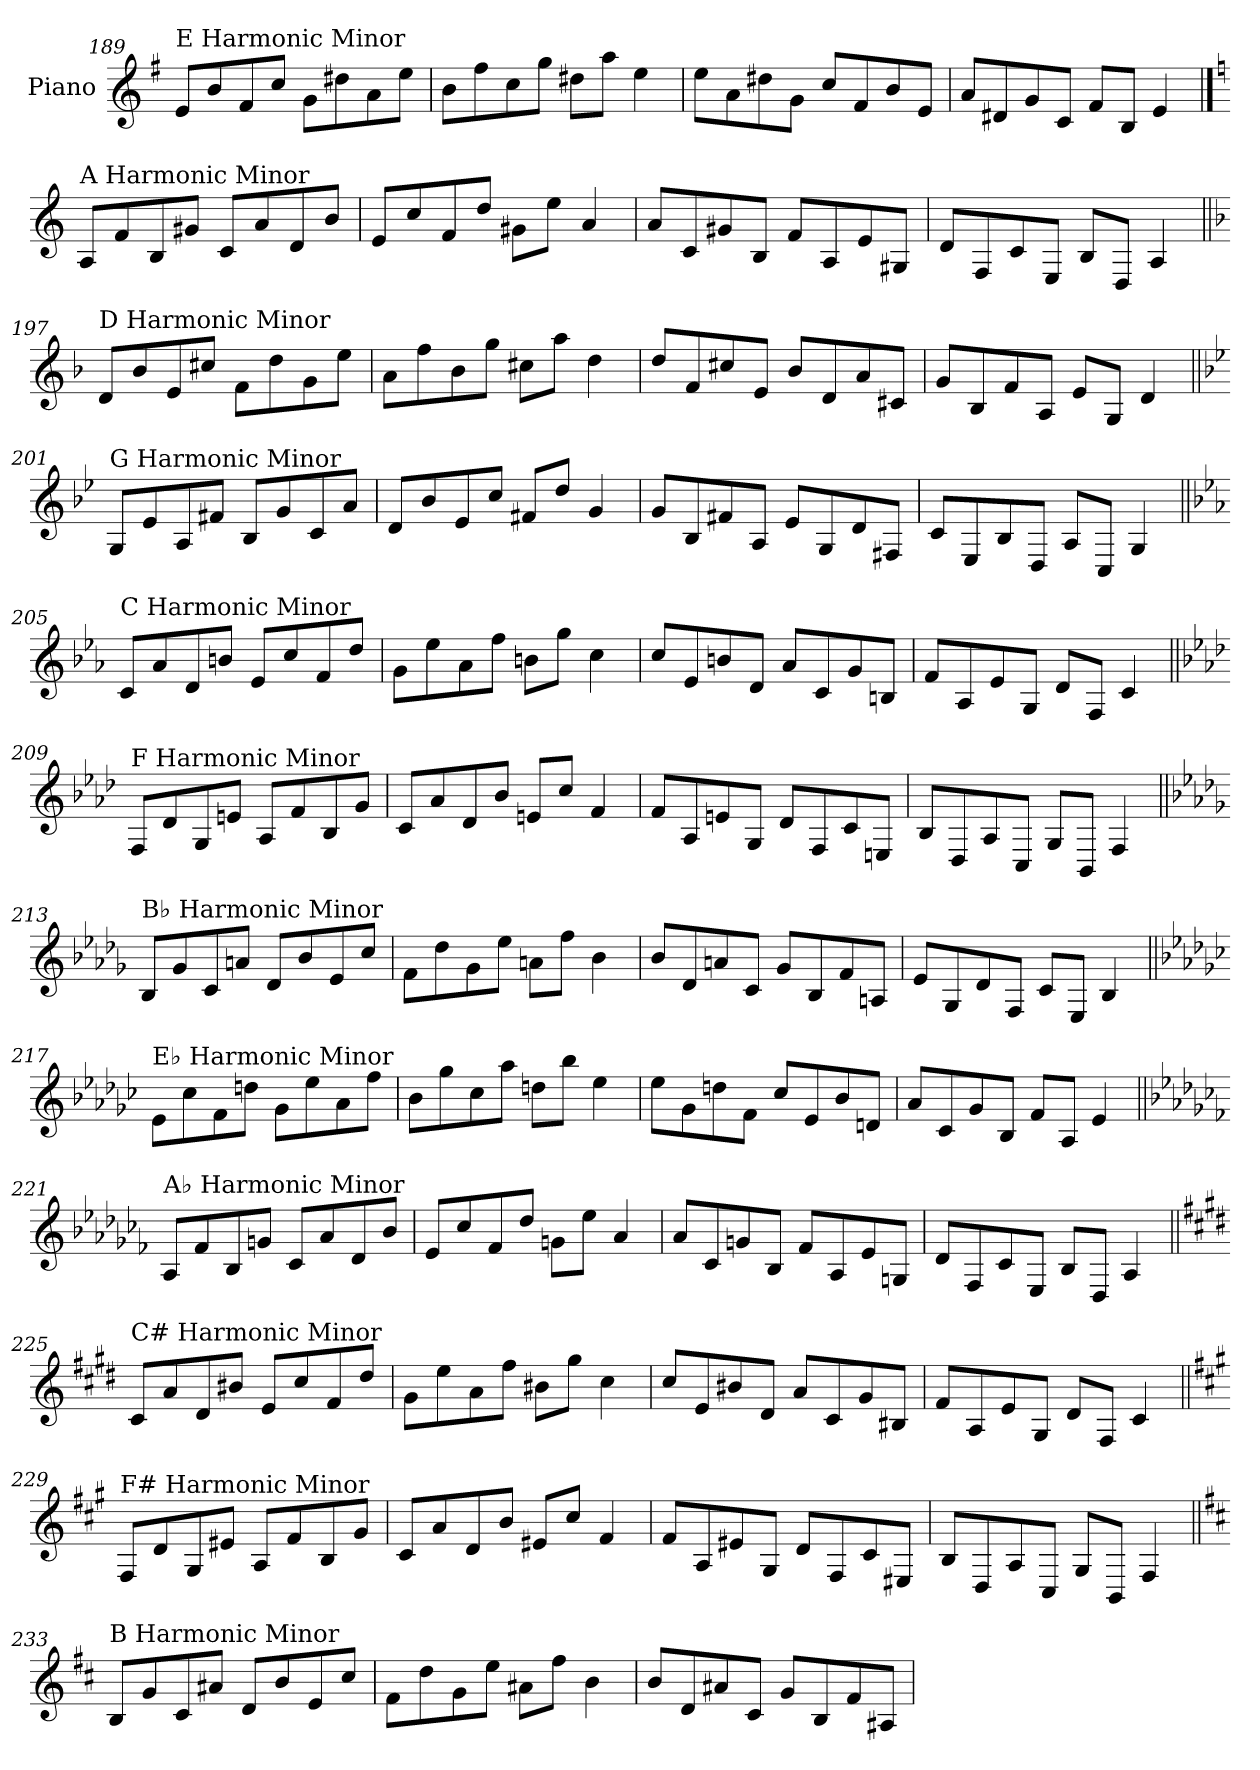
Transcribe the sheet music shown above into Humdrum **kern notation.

**kern
*part1
*staff1
*I"Piano
*I'Pno.
!!LO:LB:g=z
*clefG2
*k[f#]
=189
!LO:TX:a:t=E Harmonic Minor
8e/L
8b/
8f#/
8cc/J
8g\L
8dd#X\
8a\
8ee\J
=190
8b\L
8ff#\
8cc\
8gg\J
8dd#X\L
8aa\J
4ee\
=191
8ee\L
8a\
8dd#X\
8g\J
8cc/L
8f#/
8b/
8e/J
=192
8a/L
8d#X/
8g/
8c/J
8f#/L
8B/J
4e/
!!LO:PB:g=z
==193
*k[]
!LO:TX:a:t=A Harmonic Minor
8A/L
8f/
8B/
8g#X/J
8c/L
8a/
8d/
8b/J
=194
8e/L
8cc/
8f/
8dd/J
8g#X\L
8ee\J
4a/
=195
8a/L
8c/
8g#X/
8B/J
8f/L
8A/
8e/
8G#X/J
=196
8d/L
8F/
8c/
8E/J
8B/L
8D/J
4A/
!!LO:LB:g=z
=197||
*k[b-]
!LO:TX:a:t=D Harmonic Minor
8d/L
8b-/
8e/
8cc#X/J
8f\L
8dd\
8g\
8ee\J
=198
8a\L
8ff\
8b-\
8gg\J
8cc#X\L
8aa\J
4dd\
=199
8dd/L
8f/
8cc#X/
8e/J
8b-/L
8d/
8a/
8c#X/J
=200
8g/L
8B-/
8f/
8A/J
8e/L
8G/J
4d/
!!LO:LB:g=z
=201||
*k[b-e-]
!LO:TX:a:t=G Harmonic Minor
8G/L
8e-/
8A/
8f#X/J
8B-/L
8g/
8c/
8a/J
=202
8d/L
8b-/
8e-/
8cc/J
8f#X/L
8dd/J
4g/
=203
8g/L
8B-/
8f#X/
8A/J
8e-/L
8G/
8d/
8F#X/J
=204
8c/L
8E-/
8B-/
8D/J
8A/L
8C/J
4G/
!!LO:LB:g=z
=205||
*k[b-e-a-]
!LO:TX:a:t=C Harmonic Minor
8c/L
8a-/
8d/
8bn/J
8e-/L
8cc/
8f/
8dd/J
=206
8g\L
8ee-\
8a-\
8ff\J
8bn\L
8gg\J
4cc\
=207
8cc/L
8e-/
8bn/
8d/J
8a-/L
8c/
8g/
8Bn/J
=208
8f/L
8A-/
8e-/
8G/J
8d/L
8F/J
4c/
!!LO:LB:g=z
=209||
*k[b-e-a-d-]
!LO:TX:a:t=F Harmonic Minor
8F/L
8d-/
8G/
8en/J
8A-/L
8f/
8B-/
8g/J
=210
8c/L
8a-/
8d-/
8b-/J
8en/L
8cc/J
4f/
=211
8f/L
8A-/
8en/
8G/J
8d-/L
8F/
8c/
8En/J
=212
8B-/L
8D-/
8A-/
8C/J
8G/L
8BB-/J
4F/
!!LO:LB:g=z
=213||
*k[b-e-a-d-g-]
!LO:TX:a:t=B♭ Harmonic Minor
8B-/L
8g-/
8c/
8an/J
8d-/L
8b-/
8e-/
8cc/J
=214
8f\L
8dd-\
8g-\
8ee-\J
8an\L
8ff\J
4b-\
=215
8b-/L
8d-/
8an/
8c/J
8g-/L
8B-/
8f/
8An/J
=216
8e-/L
8G-/
8d-/
8F/J
8c/L
8E-/J
4B-/
!!LO:PB:g=z
=217||
*k[b-e-a-d-g-c-]
!LO:TX:a:t=E♭ Harmonic Minor
8e-\L
8cc-\
8f\
8ddn\J
8g-\L
8ee-\
8a-\
8ff\J
=218
8b-\L
8gg-\
8cc-\
8aa-\J
8ddn\L
8bb-\J
4ee-\
=219
8ee-\L
8g-\
8ddn\
8f\J
8cc-/L
8e-/
8b-/
8dn/J
=220
8a-/L
8c-/
8g-/
8B-/J
8f/L
8A-/J
4e-/
!!LO:LB:g=z
=221||
*k[b-e-a-d-g-c-f-]
!LO:TX:a:t=A♭ Harmonic Minor
8A-/L
8f-/
8B-/
8gn/J
8c-/L
8a-/
8d-/
8b-/J
=222
8e-/L
8cc-/
8f-/
8dd-/J
8gn\L
8ee-\J
4a-/
=223
8a-/L
8c-/
8gn/
8B-/J
8f-/L
8A-/
8e-/
8Gn/J
=224
8d-/L
8F-/
8c-/
8E-/J
8B-/L
8D-/J
4A-/
!!LO:LB:g=z
=225||
*k[f#c#g#d#]
!LO:TX:a:t=C# Harmonic Minor
8c#/L
8a/
8d#/
8b#X/J
8e/L
8cc#/
8f#/
8dd#/J
=226
8g#\L
8ee\
8a\
8ff#\J
8b#X\L
8gg#\J
4cc#\
=227
8cc#/L
8e/
8b#X/
8d#/J
8a/L
8c#/
8g#/
8B#X/J
=228
8f#/L
8A/
8e/
8G#/J
8d#/L
8F#/J
4c#/
!!LO:LB:g=z
=229||
*k[f#c#g#]
!LO:TX:a:t=F# Harmonic Minor
8F#/L
8d/
8G#/
8e#X/J
8A/L
8f#/
8B/
8g#/J
=230
8c#/L
8a/
8d/
8b/J
8e#X/L
8cc#/J
4f#/
=231
8f#/L
8A/
8e#X/
8G#/J
8d/L
8F#/
8c#/
8E#X/J
=232
8B/L
8D/
8A/
8C#/J
8G#/L
8BB/J
4F#/
!!LO:LB:g=z
=233||
*k[f#c#]
!LO:TX:a:t=B Harmonic Minor
8B/L
8g/
8c#/
8a#X/J
8d/L
8b/
8e/
8cc#/J
=234
8f#\L
8dd\
8g\
8ee\J
8a#X\L
8ff#\J
4b\
=235
8b/L
8d/
8a#X/
8c#/J
8g/L
8B/
8f#/
8A#X/J
=
*-
